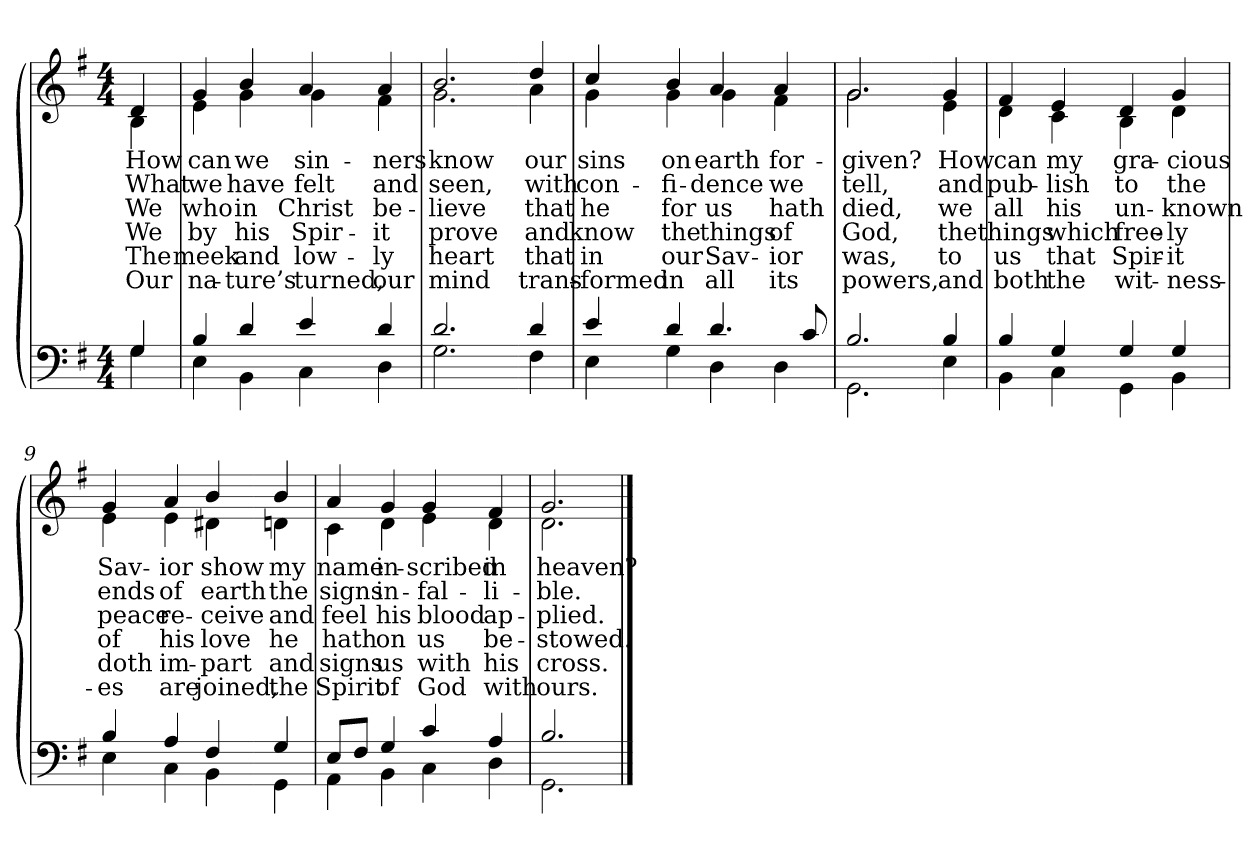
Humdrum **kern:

**kern	**kern	**text	**text	**text	**text	**text	**text
*part2	*part1	*part1	*part1	*part1	*part1	*part1	*part1
*staff2	*staff1	*staff1	*staff1	*staff1	*staff1	*staff1	*staff1
*clefF4	*clefG2	*	*	*	*	*	*
*k[f#]	*k[f#]	*	*	*	*	*	*
*M4/4	*M4/4	*	*	*	*	*	*
=1	=1	=1	=1	=1	=1	=1	=1
*^	*	*	*	*	*	*	*
!	!	!LO:TX:b:i:t=Verse	!	!	!	!	!	!
!	!	!	!LO:LY:b	!LO:LY:b	!LO:LY:b	!LO:LY:b	!LO:LY:b	!LO:LY:b
*	*	*^	*	*	*	*	*	*
4G/	4G\	4d/	4B\	How	What	We	We	The	Our
=2	=2	=2	=2	=2	=2	=2	=2	=2	=2
!	!	!	!	!LO:LY:b	!LO:LY:b	!LO:LY:b	!LO:LY:b	!LO:LY:b	!LO:LY:b
4B/	4E\	4g/	4e\	can	we	who	by	meek	na-
!	!	!	!	!LO:LY:b	!LO:LY:b	!LO:LY:b	!LO:LY:b	!LO:LY:b	!LO:LY:b
4d/	4BB\	4b/	4g\	we	have	in	his	and	-ture’s
!	!	!	!	!LO:LY:b	!LO:LY:b	!LO:LY:b	!LO:LY:b	!LO:LY:b	!LO:LY:b
4e/	4C\	4a/	4g\	sin-	felt	Christ	Spir-	low-	turned,
!	!	!	!	!LO:LY:b	!LO:LY:b	!LO:LY:b	!LO:LY:b	!LO:LY:b	!LO:LY:b
4d/	4D\	4a/	4f#\	-ners	and	be-	-it	-ly	our
=3	=3	=3	=3	=3	=3	=3	=3	=3	=3
!	!	!	!	!LO:LY:b	!LO:LY:b	!LO:LY:b	!LO:LY:b	!LO:LY:b	!LO:LY:b
2.d/	2.G\	2.b/	2.g\	know	seen,	-lieve	prove	heart	mind
!!LO:LB:g=z	!!
=4-	=4-	=4-	=4-	=4-	=4-	=4-	=4-	=4-	=4-
!	!	!	!	!LO:LY:b	!LO:LY:b	!LO:LY:b	!LO:LY:b	!LO:LY:b	!LO:LY:b
4d/	4F#\	4dd/	4a\	our	with	that	and	that	trans-
=5	=5	=5	=5	=5	=5	=5	=5	=5	=5
!	!	!	!	!LO:LY:b	!LO:LY:b	!LO:LY:b	!LO:LY:b	!LO:LY:b	!LO:LY:b
4e/	4E\	4cc/	4g\	sins	con-	he	know	in	-formed
!	!	!	!	!LO:LY:b	!LO:LY:b	!LO:LY:b	!LO:LY:b	!LO:LY:b	!LO:LY:b
4d/	4G\	4b/	4g\	on	-fi-	for	the	our	in
!	!	!	!	!LO:LY:b	!LO:LY:b	!LO:LY:b	!LO:LY:b	!LO:LY:b	!LO:LY:b
4.d/	4D\	4a/	4g\	earth	-dence	us	things	Sav-	all
!	!	!	!	!LO:LY:b	!LO:LY:b	!LO:LY:b	!LO:LY:b	!LO:LY:b	!LO:LY:b
.	4D\	4a/	4f#\	for-	we	hath	of	-ior	its
8c/	.	.	.	.	.	.	.	.	.
=6	=6	=6	=6	=6	=6	=6	=6	=6	=6
!	!	!	!	!LO:LY:b	!LO:LY:b	!LO:LY:b	!LO:LY:b	!LO:LY:b	!LO:LY:b
2.B/	2.GG\	2.g/	2.g\	-given?	tell,	died,	God,	was,	powers,
!!LO:LB:g=z	!!
=7-	=7-	=7-	=7-	=7-	=7-	=7-	=7-	=7-	=7-
!	!	!	!	!LO:LY:b	!LO:LY:b	!LO:LY:b	!LO:LY:b	!LO:LY:b	!LO:LY:b
4B/	4E\	4g/	4e\	How	and	we	the	to	and
=8	=8	=8	=8	=8	=8	=8	=8	=8	=8
!	!	!	!	!LO:LY:b	!LO:LY:b	!LO:LY:b	!LO:LY:b	!LO:LY:b	!LO:LY:b
4B/	4BB\	4f#/	4d\	can	pub-	all	things	us	both
!	!	!	!	!LO:LY:b	!LO:LY:b	!LO:LY:b	!LO:LY:b	!LO:LY:b	!LO:LY:b
4G/	4C\	4e/	4c\	my	-lish	his	which	that	the
!	!	!	!	!LO:LY:b	!LO:LY:b	!LO:LY:b	!LO:LY:b	!LO:LY:b	!LO:LY:b
4G/	4GG\	4d/	4B\	gra-	to	un-	free-	Spir-	wit-
!	!	!	!	!LO:LY:b	!LO:LY:b	!LO:LY:b	!LO:LY:b	!LO:LY:b	!LO:LY:b
4G/	4BB\	4g/	4d\	-cious	the	-known	-ly	-it	-ness-
=9	=9	=9	=9	=9	=9	=9	=9	=9	=9
!	!	!	!	!LO:LY:b	!LO:LY:b	!LO:LY:b	!LO:LY:b	!LO:LY:b	!LO:LY:b
4B/	4E\	4g/	4e\	Sav-	ends	peace	of	doth	-es
!	!	!	!	!LO:LY:b	!LO:LY:b	!LO:LY:b	!LO:LY:b	!LO:LY:b	!LO:LY:b
4A/	4C\	4a/	4e\	-ior	of	re-	his	im-	are
!	!	!	!	!LO:LY:b	!LO:LY:b	!LO:LY:b	!LO:LY:b	!LO:LY:b	!LO:LY:b
4F#/	4BB\	4b/	4d#X\	show	earth	-ceive	love	-part	joined,
!!LO:LB:g=z	!!
=10-	=10-	=10-	=10-	=10-	=10-	=10-	=10-	=10-	=10-
!	!	!	!	!LO:LY:b	!LO:LY:b	!LO:LY:b	!LO:LY:b	!LO:LY:b	!LO:LY:b
4G/	4GG\	4b/	4d\	my	the	and	he	and	the
=11	=11	=11	=11	=11	=11	=11	=11	=11	=11
!	!	!	!	!LO:LY:b	!LO:LY:b	!LO:LY:b	!LO:LY:b	!LO:LY:b	!LO:LY:b
8E/L	4AA\	4a/	4c\	name	signs	feel	hath	signs	Spirit
8F#/J	.	.	.	.	.	.	.	.	.
!	!	!	!	!LO:LY:b	!LO:LY:b	!LO:LY:b	!LO:LY:b	!LO:LY:b	!LO:LY:b
4G/	4BB\	4g/	4d\	in-	in-	his	on	us	of
!	!	!	!	!LO:LY:b	!LO:LY:b	!LO:LY:b	!LO:LY:b	!LO:LY:b	!LO:LY:b
4c/	4C\	4g/	4e\	-scribed	-fal-	blood	us	with	God
!	!	!	!	!LO:LY:b	!LO:LY:b	!LO:LY:b	!LO:LY:b	!LO:LY:b	!LO:LY:b
4A/	4D\	4f#/	4d\	in	-li-	ap-	be-	his	with
=12	=12	=12	=12	=12	=12	=12	=12	=12	=12
!	!	!	!	!LO:LY:b	!LO:LY:b	!LO:LY:b	!LO:LY:b	!LO:LY:b	!LO:LY:b
2.B/	2.GG\	2.g/	2.d\	heaven?	-ble.	-plied.	-stowed.	cross.	ours.
*v	*v	*	*	*	*	*	*	*	*
*	*v	*v	*	*	*	*	*	*
==	==	==	==	==	==	==	==
*-	*-	*-	*-	*-	*-	*-	*-
